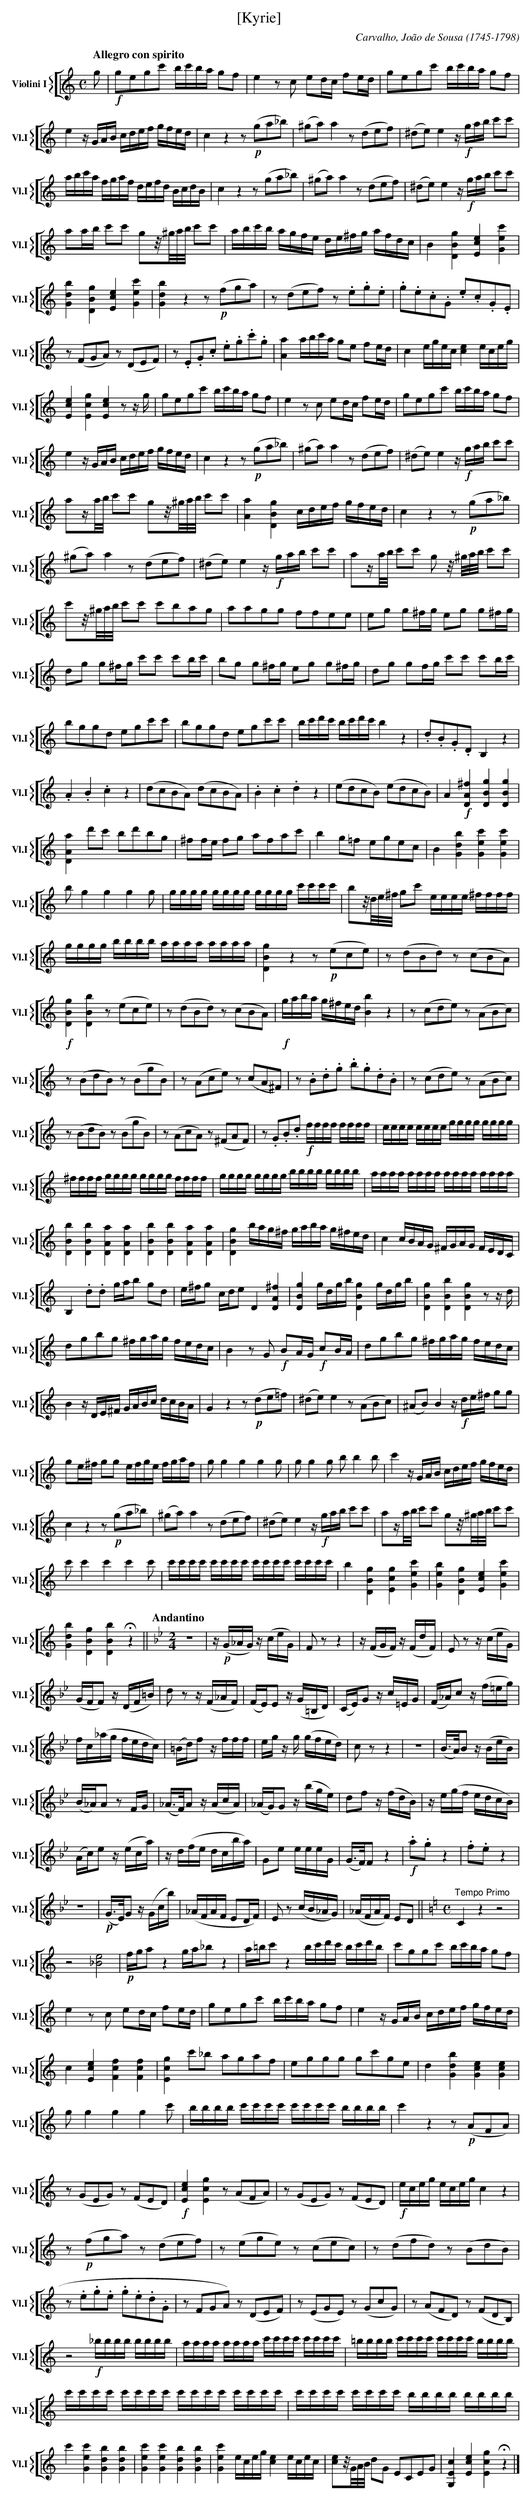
X:1
T:[Kyrie]
C:Carvalho, Jo\~ao de Sousa (1745-1798)
M:C
L:1/4
K:C
V: 7 clef=treble name="Violini I" sname="Vl.I"
%%staves [{ 7 }]
[Q: "Allegro con spirito"]
g/ |!f!g/e/g/c'/ b//c'//b//a// g/f/| e z/ c/ e/d//c// f/e//d//| g/e/g/c'/ b//c'//b//a// g/f/| e z// G//A//B// c//d//e//f// g//f//e//d//| c z z/ !p!(g/a/_b/)| \
(^g/a/) a z/ (d/e/f/)| (^d/e/) e z//!f! g//a//b// c'/c'/| a//b//c'//a// f//g//a//f// d//e//f//d// B//c//d//B//| c z z/ (g/a/_b/)| \
(^g/a/) a z/ (d/e/f/)| (^d/e/) e z//!f! g//a//b// c'/c'/| \
a/a//b// c'/c'/ g/z/8^g///a///b/// c'/c'/| a//b//c'//b// a//g//f//e// d//e//^f//g// a//f//d//c//| B [DBg][Ece] [Gec']| [Gdb] [DBg] [Ece] [Gec']| \
[Gdb] z z/!p! (f/g/a/)| z/(d/e/f/) z/.e/.g/.e/|.g/.e/.c/.G/ .e/.c/.G/.E/| \
z/(F/G/A/) z/(D/E/F/)| z/.E/.G/.c/ .e/.g/.c'/.g/| [Aa] a//b//c'//a// g/e/ f/e//d//| c e//g//e//c// [ce] e//c//e//g//| [Ece] [Ecg] [Ece] z/ z// g//| \
g/e/g/c'/ b//c'//b//a// g/f/| e z/ c/ e/d//c// f/e//d//| g/e/g/c'/ b//c'//b//a// g/f/| e z// G//A//B// c//d//e//f// g//f//e//d//| \
c z z/ !p!(g/a/_b/)| (^g/a/) a z/ (d/e/f/)| (^d/e/) e z//!f! g//a//b// c'/c'/| a/z/4a/8b/8 c'/c'/ g/z///^g///a///b/// c'/c'/| \
[Aa] [DBg] c//d//e//f// g//f//e//d//| c z z/ !p!(g/a/_b/)| (^g/a/) a z/ (d/e/f/)| (^d/e/) e z//!f! g//a//b// c'/c'/| a/z//a/8b/8 c'/c'/ g/z/// ^g///a///b/// c'/c'/| \
c'/z///^g///a///b/// c'/c'/ c'/b/a/g/| \
a/a/g/g/ f/f/e/e/| e/g/ g/^f//g// e/g/ g/^f//g//| d/g/ g/^f//g// c'/c'/ c'/b//c'//| b/g/ g/^f//g// e/g/ g/^f//g//| d/g/ g/f//g// c'/c'/ c'/b//c'//| b/g/g/d/ e/g/c'/c'/| \
b/g/g/d/ e/g/c'/c'/| b//c'//d'//c'// b//c'//d'//c'// b z| .d/.B/.G/.D/ B, z| .A .B .c z| (d/c/B/A/) (d/c/B/A/)| .B .c .d z| (e/d/c/B/) (e/d/c/B/)| \
A !f![DA^f] [DBg] [DBg]| [DAa] d'/c'/ b/d'/b/g/| ^f/f//e// f/g/ a/f/a/c'/| b g/=f/ e/g/e/c/| B [Gdb] [Gec'] [Gec']| b/ g g g g/| \
g//g//g//g// g//g//g//g// g//g//g//g// c'//c'//c'//c'//| \
b/z///d///e///^f/// g/c'/ e//e//e//e// ^f//f//f//f//| g//g//g//g// b//b//b//b// a//a//a//a// a//a//a//a//| [DBg] z z/!p!(e/c/e/)| z/(d/B/d/) z/(c/B/A/)| \
!f![DBg] [DBb] z/(e/c/e/)| z/(d/B/d/) z/(c/B/A/)| !f!g//a//b//a// g//^f//e//d// [Bb] z| \
z/(c/d/e/) z/(A/B/c/)| z/(B/d/B/) z/(B/g/B/)| z/(A/c/e/) z/(c/A/^F/)| z/.B/.d/.g/ .b/.g/.d/.B/| z/(c/d/e/) z/(A/B/c/)| z/(B/d/B/) z/(B/g/B/)| \
z/(A/c/A/) z/(^F/A/F/)| z/.G/.B/.d/ !f!f//f//f//f// f//f//f//f//| \
e//e//e//e// e//e//e//e// g//g//g//g// g//g//g//g//| ^f//f//f//f// g//g//g//g// g//g//g//g// f//f//f//f//| \
g//g//g//g// g//g//g//g// b//b//b//b// b//b//b//b//| a//a//a//a// a//a//a//a// a//a//a//a// a//a//a//a//| \
[DBb] [DBb] [DAa] [DAa]| [DBb] [DBb] [DAa] [DAa]| [DBg] b//a//g//^f// g//a//b//a// g//^f//e//d//| \
c c//B//A//G// ^F//G//A//G// F//E//D//C//| B, .d/.d/ g//a//b/ g/d/| e//^f//g/ c//d//e/ D [DA^f]| \
[DBg] g//d//g//b// [DBg] g//d//g//b//| [DBg] [DBb] [DBg] z/ z//d//| d/g/b/g/ ^f//g//a//g// f//e//d//c//| B z/ G/ !f!B/A//G// !f!c/B//A//| \
d/g/b/g/ ^f//g//a//g// f//e//d//c//| B z// D//E//^F// G//A//B//c// d//c//B//A//| G z z/!p!(d/e/=f/)| (^d/e/) e z/(A/B/c/)| \
(^A/B/) B z// !f!d//e//^f// g/g/| g/e//^f// g/g/ e//f//g//e// f//g//a//f//| g/ g g g g/| \
g/ g g/ b/ b b/| c' z//G//A//B// c//d//e//f// g//f//e//d//| c z z/!p!(g/a/_b/)| (^g/a/) a z/ (d/e/f/)| (^d/e/) e z//!f! g//a//b// c'/c'/| \
a/z//a///b/// c'/c'/ g/z///^g///a///b/// c'/c'/| \
c'/ c' c' c' c'/| c'//c'//c'//c'// c'//c'//c'//c'// c'//c'//c'//c'// c'//c'//c'//c'//| b [DBg] [Ecg] [Gec']| [Geb] [DBg] [Ece] [Gec']| \
[Gdb] [DBg] [DBb] !fermata!z || \
[Q:"Andantino"] [M:2/4] [K:Bb] Z| z//!p!(G//_A//G//) z//(c//e//G//)| \
F/z/ z | z//(F//G//F//) z//(F//d//F//)| E/z/ z//(c//e//G//)| (G//F//F/) z//(D//F//=B//)| d/z/ z//(F//_A//F//)| (F//E//)E/ z//(G//=B,//D//)| \
(C//E//)G/ z//c//=E//G//| \
(F//_A//)c/ z//(f//=e//g//)| f//c//(_a//g// f//e//d//c//)| (=B//d//)f/ z//f//f//f//| e//g// z//g// (g//f//e//d//)| c/ z/ z| Z| (B/4>A/4)B/ z//(B//e//B//)| \
(B/4_A/4)A/ z/ F//G//| (_A/4>F/4)A/ z//(A//c//A//)|(_A//G//)G/ z//(b//g//e//)| d/f/ z//(f//d//B//)| z//e//(g//f// e//d//c//B//)| (A//c//)e/ z//(e//c//a//)| \
z//d//(f//e// d//c//b//a//)| \
G/e/ e//e//e//G//| (G/4>F/4)F/ z| !f! .a/.g/ z| .f/.e/ z| Z| !p!(G/4>E/4)G/ z//(G//c//b//)| (_A//F//A//F// E/D//F//)| E/z/ (c//B//_A//G//)| \
(_A//F//A//F//) E/D/|| [M:C] [K:C] "^Tempo Primo" C zz2| z2 [_Be]2| !p!f//g//a/ z g//a//_b/ z| a//=b//c'/ z b//c'//d'//c'// b//c'//d'//b//| \
c'/g/g/c'/ b//c'//b//a// g/f/| e z/c/ e/d//c// f/e//d//| \
g/e/g/c'/ b//c'//b//a// g/f/| e z//G//A//B// c//d//e//f// g//f//e//d//| c [Ece] [Fcf] [Fcf]| [Ecg] c'/_b/ a/g/a/f/| e/g/g/g/ g/c'/g/e/| \
d [Gdb] [Gec] [Gec]| \
g/ g g g c'/| b//b//b//b// c'//c'//c'//c'// c'//c'//c'//c'// b//b//b//b//| c' z z/!p!(A/F/A/)|z/(G/E/G/) z/(F/E/D/)| !f![Ece] [Ecg] z/(A/F/A/)| \
z/(G/E/G/) z/(F/E/D/)| \
!f!e//c//e//g// e//c//e//g// c z| z/!p!(f/g/a/) z/(d/e/f/)| z/(e/g/e/) z/(c/e/c/)| z/(d/f/d/) z/(B/d/B/)| z/.e/.g/.e/ .g/.e/.d/.G/| \
z/F/G/A/) z/(D/E/F/)| z/(E/G/E/) z/(G/c/G/)| z/(A/F/D/) z/(F/D/B,/)| \
z2 !f!_b//b//b//b// b//b//b//b//| a//a//a//a// a//a//a//a// c'//c'//c'//c'// c'//c'//c'//c'//| =b//b//b//b// c'//c'//c'//c'// c'//c'//c'//c'// b//b//b//b//| \
c'//c'//c'//c'// c'//c'//c'//c'// c'//c'//c'//c'// c'//c'//c'//c'//| c'//c'//c'//c'// c'//c'//c'//c'// b//b//b//b// b//b//b//b//| c' [Gec'] [Gdb] [Gdb]| \
[Gec'] [Gec'] [Gdb] [Gdb]| \
[Gec'] e//c//e//g// [ce] e//c//e//c//| [ce]/z///G///A///B/// d/G/ E/C/E/G/| [G,Ec] [Ece] [Ecg] !fermata!z |]
